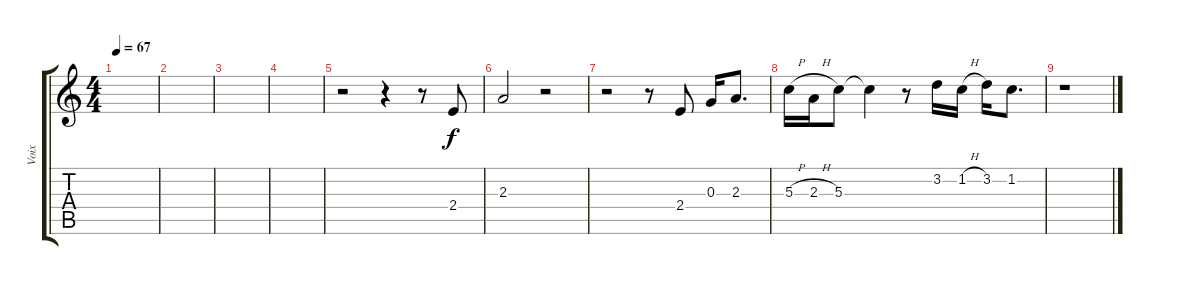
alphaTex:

\track ("Voix" "Voix") {instrument accordion}
\staff {score tabs}
\tuning (E5 B4 G4 D4 A3 E3) {hide}
\ts (4 4)
\tempo 67
\clef g2
\ks c
|
|
|
|
r.2 r.4 r.8 2.4.8 |
2.3.2 r.2 |
r.2 r.8 2.4.8 0.3.16 2.3.8{d} |
5.3{h}.16 2.3{h}.16 5.3.8 5.3{t}.4 r.8 3.2.16 1.2{h}.16 3.2.16 1.2.8{d} |
r.1
